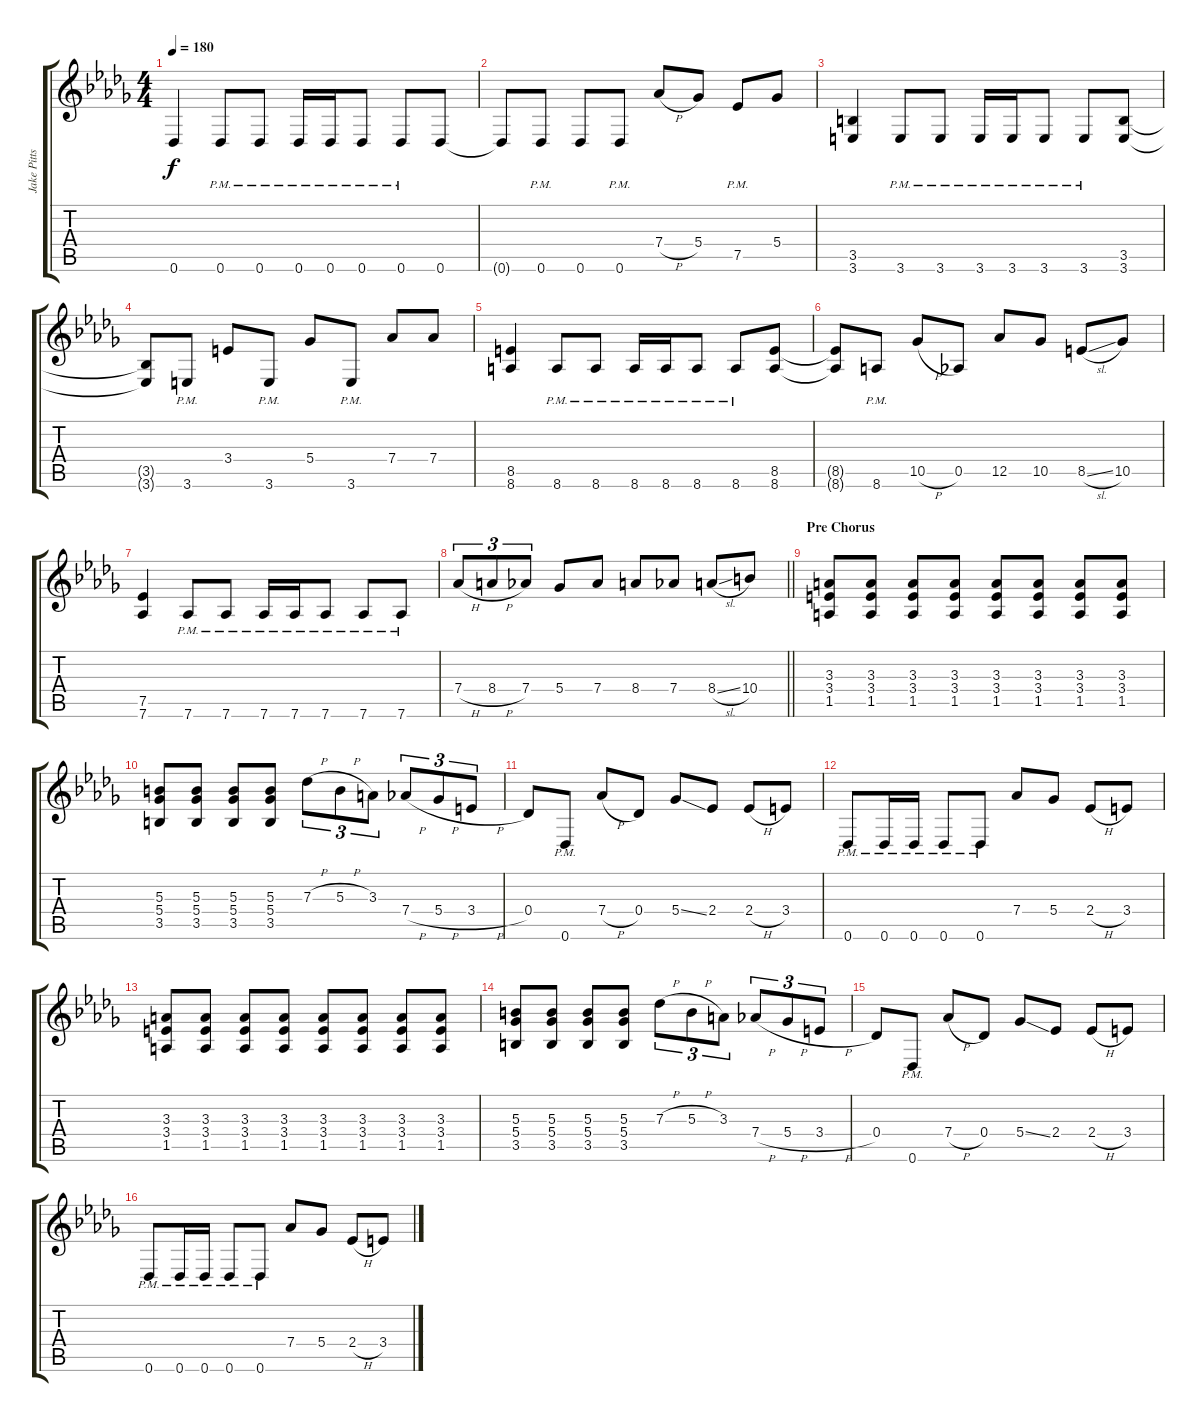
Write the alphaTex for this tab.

\track ("Jake Pitts" "Jake Pitts") {instrument distortionguitar}
\staff {score tabs}
\tuning (Eb4 Bb3 Gb3 Db3 Ab2 Db2) {hide}
\ts (4 4)
\tempo 180
\clef g2
\ks db
0.6.4{dy f} 0.6{pm}.8 0.6{pm}.8 0.6{pm}.16 0.6{pm}.16 0.6{pm}.8 0.6{pm}.8 0.6.8 |
0.6{t}.8 0.6{pm}.8 0.6.8 0.6{pm}.8 7.4{h}.8 5.4.8 7.5{pm}.8 5.4.8 |
(3.5 3.6).4 3.6{pm}.8 3.6{pm}.8 3.6{pm}.16 3.6{pm}.16 3.6{pm}.8 3.6{pm}.8 (3.5 3.6).8 |
(3.5{t} 3.6{t}).8 3.6{pm}.8 3.4.8 3.6{pm}.8 5.4.8 3.6{pm}.8 7.4.8 7.4.8 |
(8.5 8.6).4 8.6{pm}.8 8.6{pm}.8 8.6{pm}.16 8.6{pm}.16 8.6{pm}.8 8.6{pm}.8 (8.5 8.6).8 |
(8.5{t} 8.6{t}).8 8.6{pm}.8 10.5{h}.8 0.5.8 12.5.8 10.5.8 8.5{sl}.8 10.5.8 |
(7.5 7.6).4 7.6{pm}.8 7.6{pm}.8 7.6{pm}.16 7.6{pm}.16 7.6{pm}.8 7.6{pm}.8 7.6{pm}.8 |
\barLineRight lightlight
7.4{h}.8{tu (3 2)} 8.4{h}.8{tu (3 2)} 7.4.8{tu (3 2)} 5.4.8 7.4.8 8.4.8 7.4.8 8.4{sl}.8 10.4.8 |
\section ("" "Pre Chorus")
(3.3 3.4 1.5).8 (3.3 3.4 1.5).8 (3.3 3.4 1.5).8 (3.3 3.4 1.5).8 (3.3 3.4 1.5).8 (3.3 3.4 1.5).8 (3.3 3.4 1.5).8 (3.3 3.4 1.5).8 |
(5.3 5.4 3.5).8 (5.3 5.4 3.5).8 (5.3 5.4 3.5).8 (5.3 5.4 3.5).8 7.3{h}.8{tu (3 2)} 5.3{h}.8{tu (3 2)} 3.3.8{tu (3 2)} 7.4{h}.8{tu (3 2)} 5.4{h}.8{tu (3 2)} 3.4{h}.8{tu (3 2)} |
0.4.8 0.6{pm}.8 7.4{h}.8 0.4.8 5.4{ss}.8 2.4.8 2.4{h}.8 3.4.8 |
0.6{pm}.8 0.6{pm}.16 0.6{pm}.16 0.6{pm}.8 0.6{pm}.8 7.4.8 5.4.8 2.4{h}.8 3.4.8 |
(3.3 3.4 1.5).8 (3.3 3.4 1.5).8 (3.3 3.4 1.5).8 (3.3 3.4 1.5).8 (3.3 3.4 1.5).8 (3.3 3.4 1.5).8 (3.3 3.4 1.5).8 (3.3 3.4 1.5).8 |
(5.3 5.4 3.5).8 (5.3 5.4 3.5).8 (5.3 5.4 3.5).8 (5.3 5.4 3.5).8 7.3{h}.8{tu (3 2)} 5.3{h}.8{tu (3 2)} 3.3.8{tu (3 2)} 7.4{h}.8{tu (3 2)} 5.4{h}.8{tu (3 2)} 3.4{h}.8{tu (3 2)} |
0.4.8 0.6{pm}.8 7.4{h}.8 0.4.8 5.4{ss}.8 2.4.8 2.4{h}.8 3.4.8 |
0.6{pm}.8 0.6{pm}.16 0.6{pm}.16 0.6{pm}.8 0.6{pm}.8 7.4.8 5.4.8 2.4{h}.8 3.4.8
